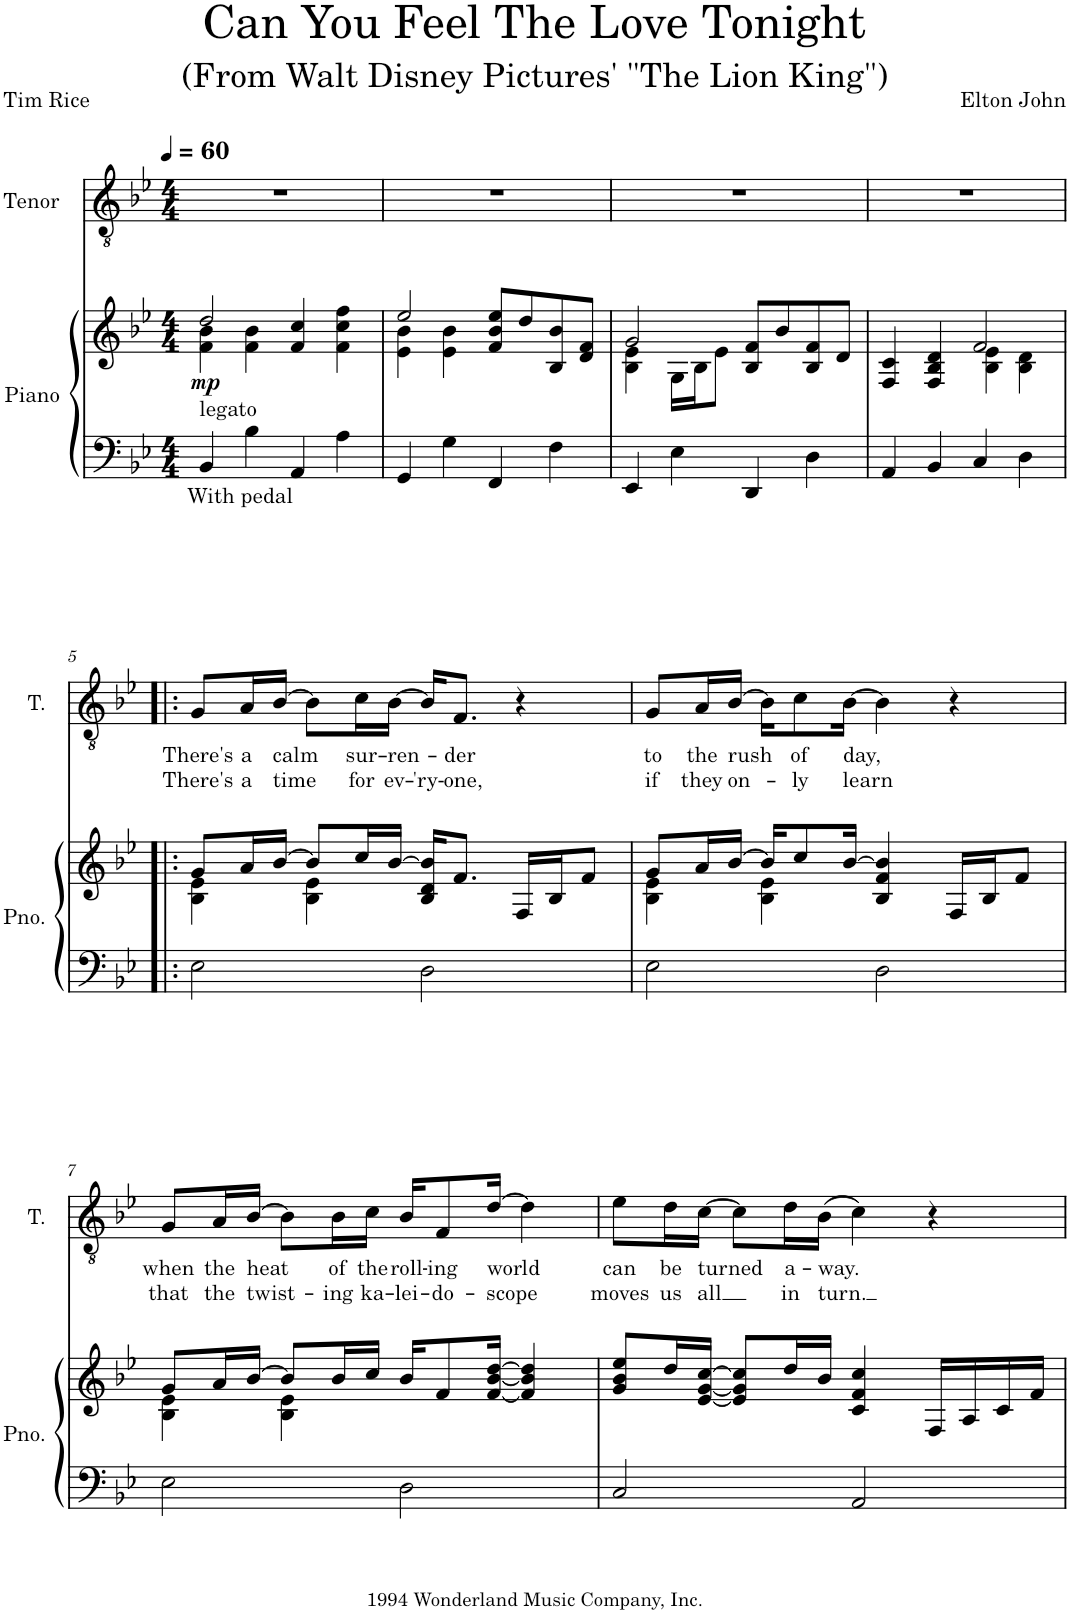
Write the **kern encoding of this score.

**kern	**kern	**dynam	**kern	**text	**text
*part2	*part2	*part2	*part1	*part1	*part1
*staff3	*staff2	*staff2/3	*staff1	*staff1	*staff1
*I"Piano	*	*	*I"Tenor	*	*
*I'Pno.	*	*	*I'T.	*	*
*clefF4	*clefG2	*	*clefGv2	*	*
*k[b-e-]	*k[b-e-]	*	*k[b-e-]	*	*
*M4/4	*M4/4	*	*M4/4	*	*
*MM60	*MM60	*	*MM60	*	*
=1	=1	=1	=1	=1	=1
*	*^	*	*	*	*
!LO:TX:b:t=With pedal	!	!	!	!	!	!
!LO:TX:a:t=legato	!	!	!	!	!	!
!	!	!	!LO:DY:b	!	!	!
4BB-/	2dd/	4f\ 4b-\	mp	1r	.	.
4B-\	.	4f\ 4b-\	.	.	.	.
4AA/	4f/ 4cc/	2ryy	.	.	.	.
4A\	4f\ 4cc\ 4ff\	.	.	.	.	.
=2	=2	=2	=2	=2	=2	=2
4GG/	2ee-/	4e-\ 4b-\	.	1r	.	.
4G\	.	4e-\ 4b-\	.	.	.	.
4FF/	8f/ 8b-/ 8ee-/L	2ryy	.	.	.	.
.	8dd/	.	.	.	.	.
4F\	8B-/ 8b-/	.	.	.	.	.
.	8d/ 8f/J	.	.	.	.	.
=3	=3	=3	=3	=3	=3	=3
4EE-/	2g/	4B-\ 4e-\	.	1r	.	.
4E-\	.	16G\LL	.	.	.	.
.	.	16B-\J	.	.	.	.
.	.	8e-\J	.	.	.	.
4DD/	8B-/ 8f/L	2ryy	.	.	.	.
.	8b-/	.	.	.	.	.
4D\	8B-/ 8f/	.	.	.	.	.
.	8d/J	.	.	.	.	.
=4	=4	=4	=4	=4	=4	=4
4AA/	4F/ 4c/	2ryy	.	1r	.	.
4BB-/	4F/ 4B-/ 4d/	.	.	.	.	.
4C/	2f/	4B-\ 4e-\	.	.	.	.
4D\	.	4B-\ 4d\	.	.	.	.
!!LO:LB:g=z
=5!|:	=5!|:	=5!|:	=5!|:	=5!|:	=5!|:	=5!|:
!	!	!	!	!	!LO:LY:b	!LO:LY:b
2E-\	8g/L	4B-\ 4e-\	.	8G/L	There's	There's
!	!	!	!	!	!LO:LY:b	!LO:LY:b
.	16a/L	.	.	16A/L	a	a
!	!	!	!	!	!LO:LY:b	!LO:LY:b
.	[16b-/JJ	.	.	[16B-/JJ	calm	time
.	8b-/L]	4B-\ 4e-\	.	8B-\L]	.	.
!	!	!	!	!	!LO:LY:b	!LO:LY:b
.	16cc/L	.	.	16c\L	sur-	for
!	!	!	!	!	!LO:LY:b	!LO:LY:b
.	[16b-/JJ	.	.	[16B-\JJ	-ren-	ev-
!	!	!	!	!	!	!LO:LY:b
2D\	16B-/ 16d/ 16b-/]KL	2ryy	.	16B-/KL]	.	-'ry-
!	!	!	!	!	!LO:LY:b	!LO:LY:b
.	8.f/J	.	.	8.F/J	-der	-one,
.	16F/LL	.	.	4r	.	.
.	16B-/J	.	.	.	.	.
.	8f/J	.	.	.	.	.
=6	=6	=6	=6	=6	=6	=6
!	!	!	!	!	!LO:LY:b	!LO:LY:b
2E-\	8g/L	4B-\ 4e-\	.	8G/L	to	if
!	!	!	!	!	!LO:LY:b	!LO:LY:b
.	16a/L	.	.	16A/L	the	they
!	!	!	!	!	!LO:LY:b	!LO:LY:b
.	[16b-/JJ	.	.	[16B-/JJ	rush	on-
.	16b-/KL]	4B-\ 4e-\	.	16B-\KL]	.	.
!	!	!	!	!	!LO:LY:b	!LO:LY:b
.	8cc/	.	.	8c\	of	-ly
!	!	!	!	!	!LO:LY:b	!LO:LY:b
.	[16b-/Jk	.	.	[16B-\Jk	day,	learn
2D\	4B-/ 4f/ 4b-/]	2ryy	.	4B-\]	.	.
.	16F/LL	.	.	4r	.	.
.	16B-/J	.	.	.	.	.
.	8f/J	.	.	.	.	.
!!LO:LB:g=z
=7	=7	=7	=7	=7	=7	=7
!	!	!	!	!	!LO:LY:b	!LO:LY:b
2E-\	8g/L	4B-\ 4e-\	.	8G/L	when	that
!	!	!	!	!	!LO:LY:b	!LO:LY:b
.	16a/L	.	.	16A/L	the	the
!	!	!	!	!	!LO:LY:b	!LO:LY:b
.	[16b-/JJ	.	.	[16B-/JJ	heat	twist-
.	8b-/L]	4B-\ 4e-\	.	8B-\L]	.	.
!	!	!	!	!	!LO:LY:b	!LO:LY:b
.	16b-/L	.	.	16B-\L	of	-ing
!	!	!	!	!	!LO:LY:b	!LO:LY:b
.	16cc/JJ	.	.	16c\JJ	the	ka-
!	!	!	!	!	!LO:LY:b	!LO:LY:b
2D\	16b-/KL	2ryy	.	16B-/KL	roll-	-lei-
!	!	!	!	!	!LO:LY:b	!LO:LY:b
.	8f/	.	.	8F/	-ing	-do-
!	!	!	!	!	!LO:LY:b	!LO:LY:b
.	[16f/ [16b-/ [16dd/Jk	.	.	[16d/Jk	world	-scope
.	4f/] 4b-/] 4dd/]	.	.	4d\]	.	.
*	*v	*v	*	*	*	*
=8	=8	=8	=8	=8	=8
!	!	!	!	!LO:LY:b	!LO:LY:b
2C/	8g/ 8b-/ 8ee-/L	.	8e-\L	can	moves
!	!	!	!	!LO:LY:b	!LO:LY:b
.	16dd/L	.	16d\L	be	us
!	!	!	!	!LO:LY:b	!LO:LY:b
.	[16e-/ [16g/ [16cc/JJ	.	[16c\JJ	turned	all
.	8e-/] 8g/] 8cc/]L	.	8c\L]	.	.
!	!	!	!	!LO:LY:b	!LO:LY:b
.	16dd/L	.	16d\L	a-	in
!	!	!	!	!LO:LY:b	!LO:LY:b
.	16b-/JJ	.	(16B-\JJ	-way.	turn.
2AA/	4c/ 4f/ 4cc/	.	4c\)	.	.
.	16F/LL	.	4r	.	.
.	16A/	.	.	.	.
.	16c/	.	.	.	.
.	16f/JJ	.	.	.	.
=	=	=	=	=	=
*-	*-	*-	*-	*-	*-
